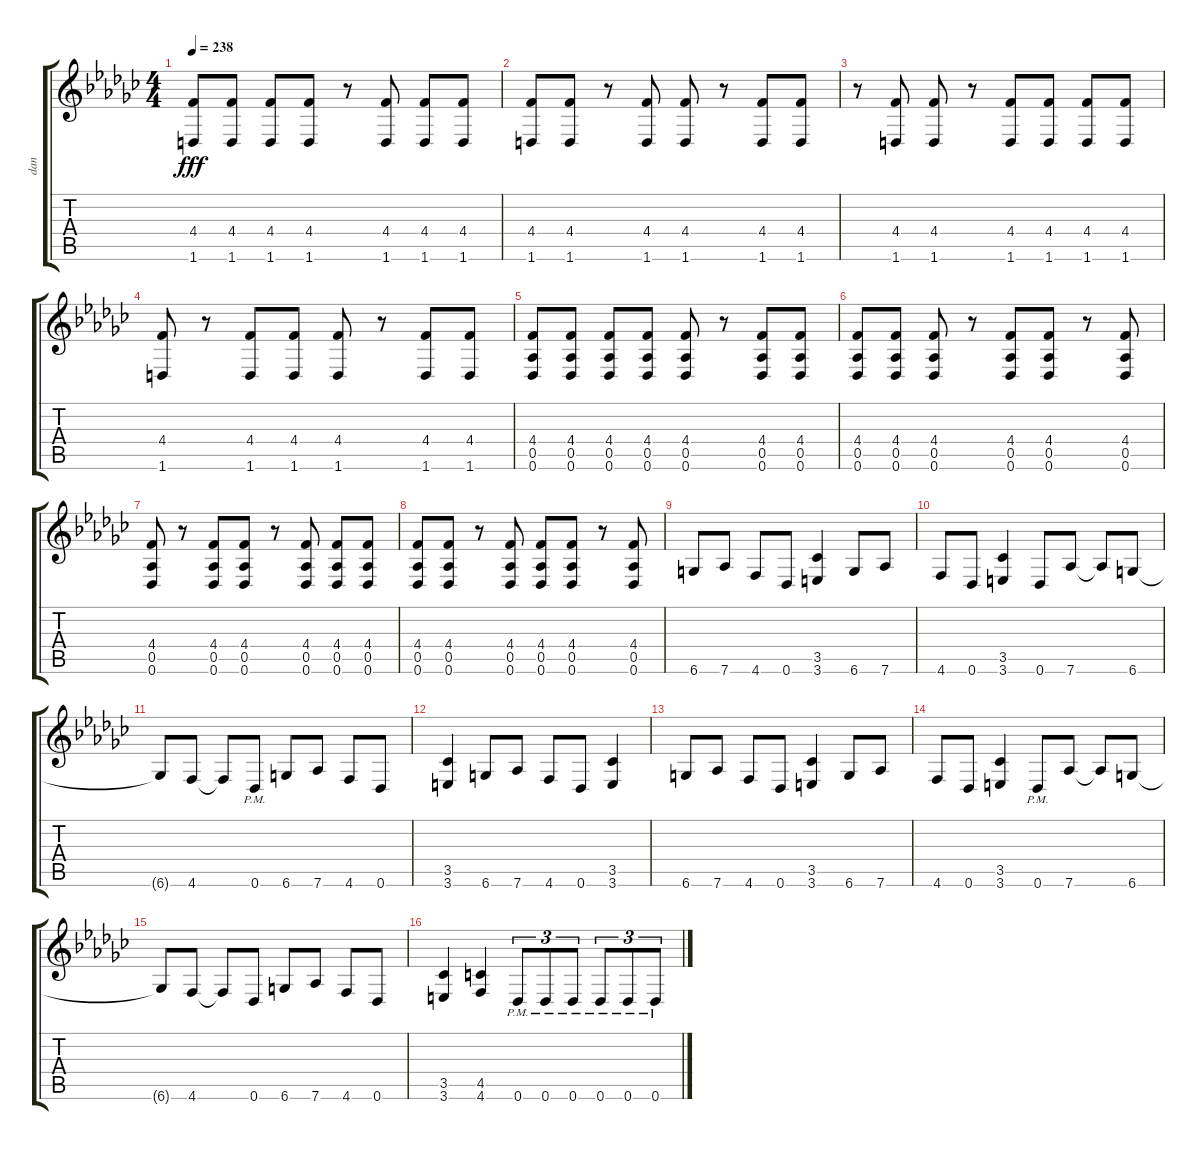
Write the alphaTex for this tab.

\track ("dan" "dan") {instrument distortionguitar}
\staff {score tabs}
\tuning (Eb4 Bb3 Gb3 Db3 Ab2 Db2) {hide}
\ts (4 4)
\tempo 238
\clef g2
\ks gb
(4.4 1.6).8{dy fff} (4.4 1.6).8 (4.4 1.6).8 (4.4 1.6).8 r.8 (4.4 1.6).8 (4.4 1.6).8 (4.4 1.6).8 |
(4.4 1.6).8 (4.4 1.6).8 r.8 (4.4 1.6).8 (4.4 1.6).8 r.8 (4.4 1.6).8 (4.4 1.6).8 |
r.8 (4.4 1.6).8 (4.4 1.6).8 r.8 (4.4 1.6).8 (4.4 1.6).8 (4.4 1.6).8 (4.4 1.6).8 |
(4.4 1.6).8 r.8 (4.4 1.6).8 (4.4 1.6).8 (4.4 1.6).8 r.8 (4.4 1.6).8 (4.4 1.6).8 |
(4.4 0.5 0.6).8 (4.4 0.5 0.6).8 (4.4 0.5 0.6).8 (4.4 0.5 0.6).8 (4.4 0.5 0.6).8 r.8 (4.4 0.5 0.6).8 (4.4 0.5 0.6).8 |
(4.4 0.5 0.6).8 (4.4 0.5 0.6).8 (4.4 0.5 0.6).8 r.8 (4.4 0.5 0.6).8 (4.4 0.5 0.6).8 r.8 (4.4 0.5 0.6).8 |
(4.4 0.5 0.6).8 r.8 (4.4 0.5 0.6).8 (4.4 0.5 0.6).8 r.8 (4.4 0.5 0.6).8 (4.4 0.5 0.6).8 (4.4 0.5 0.6).8 |
(4.4 0.5 0.6).8 (4.4 0.5 0.6).8 r.8 (4.4 0.5 0.6).8 (4.4 0.5 0.6).8 (4.4 0.5 0.6).8 r.8 (4.4 0.5 0.6).8 |
6.6.8 7.6.8 4.6.8 0.6.8 (3.5 3.6).4 6.6.8 7.6.8 |
4.6.8 0.6.8 (3.5 3.6).4 0.6.8 7.6.8 7.6{t}.8 6.6.8 |
6.6{t}.8 4.6.8 4.6{t}.8 0.6{pm}.8 6.6.8 7.6.8 4.6.8 0.6.8 |
(3.5 3.6).4 6.6.8 7.6.8 4.6.8 0.6.8 (3.5 3.6).4 |
6.6.8 7.6.8 4.6.8 0.6.8 (3.5 3.6).4 6.6.8 7.6.8 |
4.6.8 0.6.8 (3.5 3.6).4 0.6{pm}.8 7.6.8 7.6{t}.8 6.6.8 |
6.6{t}.8 4.6.8 4.6{t}.8 0.6.8 6.6.8 7.6.8 4.6.8 0.6.8 |
(3.5 3.6).4 (4.5 4.6).4 0.6{pm}.8{tu (3 2)} 0.6{pm}.8{tu (3 2)} 0.6{pm}.8{tu (3 2)} 0.6{pm}.8{tu (3 2)} 0.6{pm}.8{tu (3 2)} 0.6{pm}.8{tu (3 2)}
